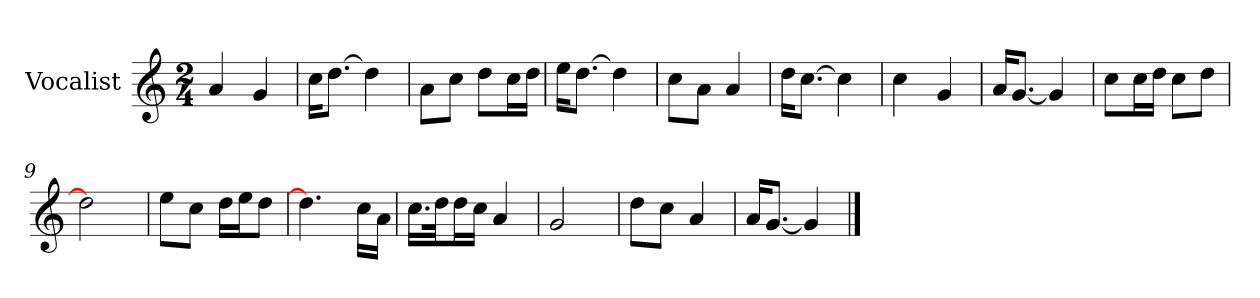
**kern
*part1
*staff1
*I"Vocalist
*k[]
*C:
*M2/4
=
4a
4g
=1
16ccKL
[8.ddJ
4dd]
=2
8aL
8ccJ
8ddL
16ccL
16ddJJ
=3
16eeKL
[8.ddJ
4dd]
=4
8ccL
8aJ
4a
=5
16ddKL
[8.ccJ
4cc]
=6
4cc
4g
=7
16aKL
[8.gJ
4g]
=8
8ccL
16ccL
16ddJJ
8ccL
8ddJ
=9
2dd]
=10
8eeL
8ccJ
16ddLL
16eeJ
8ddJ
=11
4.dd]
16ccLL
16aJJ
=12
16.ccLL
32ddJk
16ddL
16ccJJ
4a
=13
2g
=14
8ddL
8ccJ
4a
=15
16aKL
[8.gJ
4g]
==
*-
